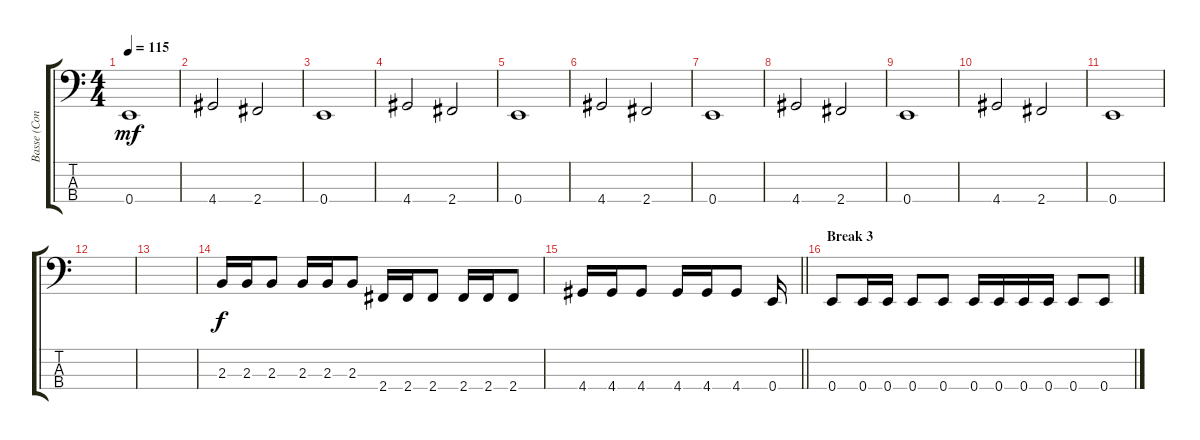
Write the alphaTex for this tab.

\track ("Basse (Cone)" "Basse (Con") {instrument electricbassfinger}
\staff {score tabs}
\tuning (G2 D2 A1 E1) {hide}
\ts (4 4)
\tempo 115
\clef f4
\ks c
0.4.1{dy mf} |
4.4.2 2.4.2 |
0.4.1 |
4.4.2 2.4.2 |
0.4.1 |
4.4.2 2.4.2 |
0.4.1 |
4.4.2 2.4.2 |
0.4.1 |
4.4.2 2.4.2 |
0.4.1 |
|
|
2.3.16{dy f} 2.3.16 2.3.8 2.3.16 2.3.16 2.3.8 2.4.16 2.4.16 2.4.8 2.4.16 2.4.16 2.4.8 |
\barLineRight lightlight
4.4.16 4.4.16 4.4.8 4.4.16 4.4.16 4.4.8 0.4.16 |
\section ("" "Break 3")
0.4.8 0.4.16 0.4.16 0.4.8 0.4.8 0.4.16 0.4.16 0.4.16 0.4.16 0.4.8 0.4.8
